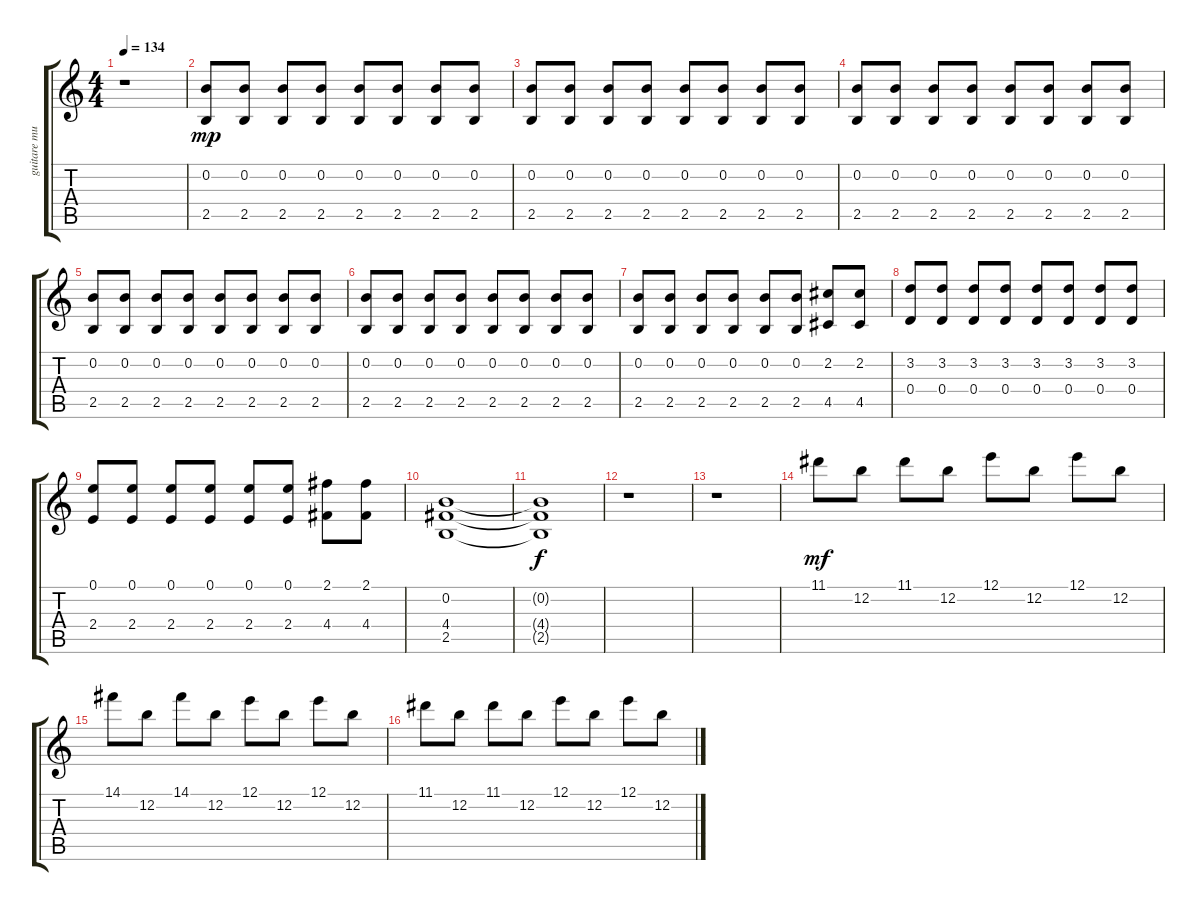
\track ("guitare muted" "guitare mu") {instrument electricguitarmuted}
\staff {score tabs}
\tuning (E4 B3 G3 D3 A2 E2) {hide}
\ts (4 4)
\tempo 134
\clef g2
\ks c
r.1{dy mp} |
(0.2 2.5).8{instrument distortionguitar} (0.2 2.5).8 (0.2 2.5).8 (0.2 2.5).8 (0.2 2.5).8 (0.2 2.5).8 (0.2 2.5).8 (0.2 2.5).8 |
(0.2 2.5).8 (0.2 2.5).8 (0.2 2.5).8 (0.2 2.5).8 (0.2 2.5).8 (0.2 2.5).8 (0.2 2.5).8 (0.2 2.5).8 |
(0.2 2.5).8 (0.2 2.5).8 (0.2 2.5).8 (0.2 2.5).8 (0.2 2.5).8 (0.2 2.5).8 (0.2 2.5).8 (0.2 2.5).8 |
(0.2 2.5).8 (0.2 2.5).8 (0.2 2.5).8 (0.2 2.5).8 (0.2 2.5).8 (0.2 2.5).8 (0.2 2.5).8 (0.2 2.5).8 |
(0.2 2.5).8 (0.2 2.5).8 (0.2 2.5).8 (0.2 2.5).8 (0.2 2.5).8 (0.2 2.5).8 (0.2 2.5).8 (0.2 2.5).8 |
(0.2 2.5).8 (0.2 2.5).8 (0.2 2.5).8 (0.2 2.5).8 (0.2 2.5).8 (0.2 2.5).8 (2.2 4.5).8 (2.2 4.5).8 |
(3.2 0.4).8 (3.2 0.4).8 (3.2 0.4).8 (3.2 0.4).8 (3.2 0.4).8 (3.2 0.4).8 (3.2 0.4).8 (3.2 0.4).8 |
(0.1 2.4).8 (0.1 2.4).8 (0.1 2.4).8 (0.1 2.4).8 (0.1 2.4).8 (0.1 2.4).8 (2.1 4.4).8 (2.1 4.4).8 |
(0.2 4.4 2.5).1 |
(0.2{t} 4.4{t} 2.5{t}).1{dy f} |
r.1 |
r.1 |
11.1.8{dy mf instrument electricguitarclean} 12.2.8 11.1.8 12.2.8 12.1.8 12.2.8 12.1.8 12.2.8 |
14.1.8 12.2.8 14.1.8 12.2.8 12.1.8 12.2.8 12.1.8 12.2.8 |
11.1.8 12.2.8 11.1.8 12.2.8 12.1.8 12.2.8 12.1.8 12.2.8
